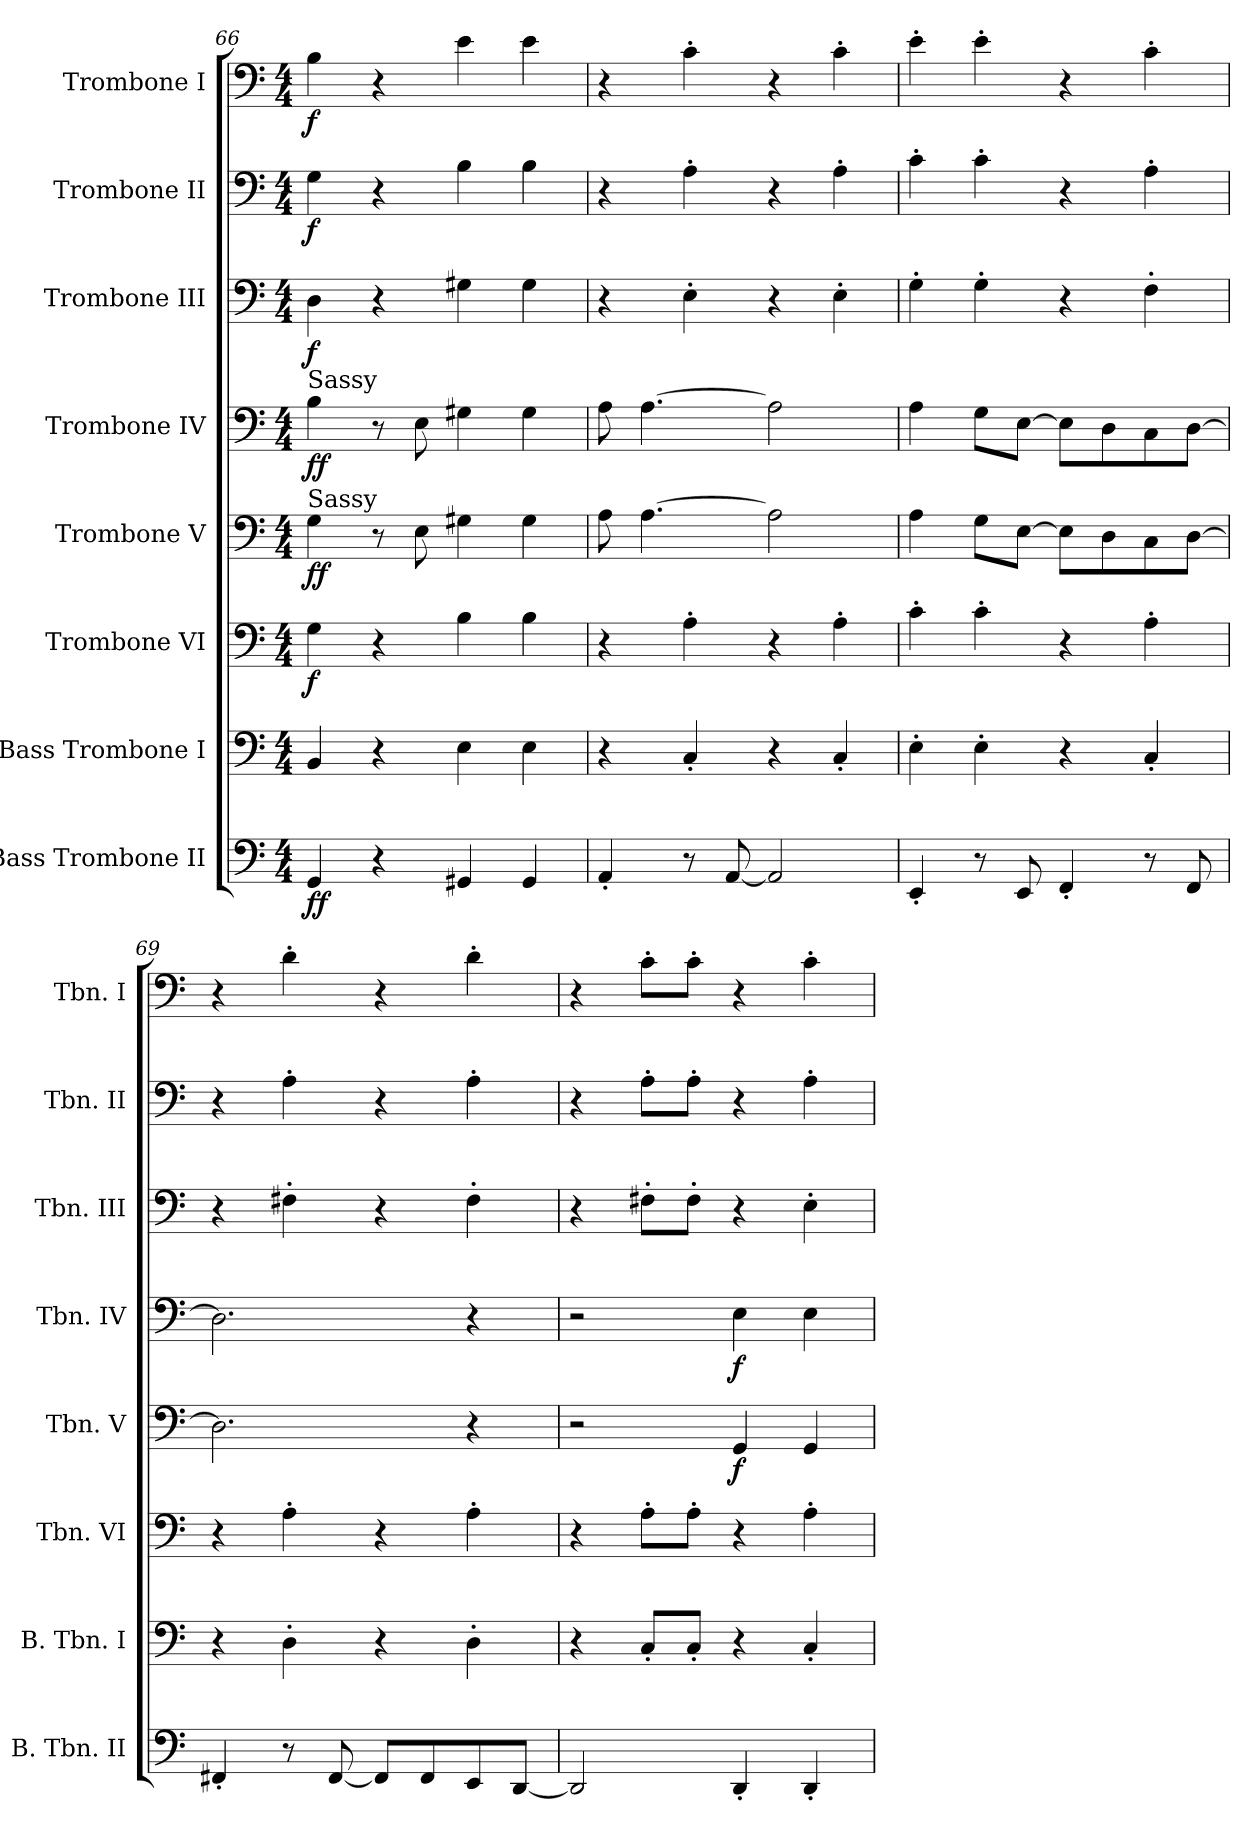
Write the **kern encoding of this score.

**kern	**dynam	**kern	**kern	**dynam	**kern	**dynam	**kern	**dynam	**kern	**dynam	**kern	**dynam	**kern	**dynam
*part8	*part8	*part7	*part6	*part6	*part5	*part5	*part4	*part4	*part3	*part3	*part2	*part2	*part1	*part1
*staff8	*staff8	*staff7	*staff6	*staff6	*staff5	*staff5	*staff4	*staff4	*staff3	*staff3	*staff2	*staff2	*staff1	*staff1
*I"Bass Trombone II	*	*I"Bass Trombone I	*I"Trombone VI	*	*I"Trombone V	*	*I"Trombone IV	*	*I"Trombone III	*	*I"Trombone II	*	*I"Trombone I	*
*I'B. Tbn. II	*	*I'B. Tbn. I	*I'Tbn. VI	*	*I'Tbn. V	*	*I'Tbn. IV	*	*I'Tbn. III	*	*I'Tbn. II	*	*I'Tbn. I	*
!!LO:PB:g=z
*clefF4	*	*clefF4	*clefF4	*	*clefF4	*	*clefF4	*	*clefF4	*	*clefF4	*	*clefF4	*
*k[]	*	*k[]	*k[]	*	*k[]	*	*k[]	*	*k[]	*	*k[]	*	*k[]	*
*M4/4	*	*M4/4	*M4/4	*	*M4/4	*	*M4/4	*	*M4/4	*	*M4/4	*	*M4/4	*
=66	=66	=66	=66	=66	=66	=66	=66	=66	=66	=66	=66	=66	=66	=66
!	!	!	!	!	!	!	!LO:TX:a:t=Sassy	!	!	!	!	!	!	!
!	!	!	!	!	!LO:TX:a:t=Sassy	!	!	!	!	!	!	!	!	!
!	!LO:DY:b	!	!	!LO:DY:b	!	!LO:DY:b	!	!LO:DY:b	!	!LO:DY:b	!	!LO:DY:b	!	!LO:DY:b
4GG/	ff	4BB/	4G\	f	4G\	ff	4B\	ff	4D\	f	4G\	f	4B\	f
4r	.	4r	4r	.	8r	.	8r	.	4r	.	4r	.	4r	.
.	.	.	.	.	8E\	.	8E\	.	.	.	.	.	.	.
4GG#X/	.	4E\	4B\	.	4G#X\	.	4G#X\	.	4G#X\	.	4B\	.	4e\	.
4GG#/	.	4E\	4B\	.	4G#\	.	4G#\	.	4G#\	.	4B\	.	4e\	.
=67	=67	=67	=67	=67	=67	=67	=67	=67	=67	=67	=67	=67	=67	=67
4AA'/	.	4r	4r	.	8A\	.	8A\	.	4r	.	4r	.	4r	.
.	.	.	.	.	[4.A\	.	[4.A\	.	.	.	.	.	.	.
8r	.	4C'/	4A'\	.	.	.	.	.	4E'\	.	4A'\	.	4c'\	.
[8AA/	.	.	.	.	.	.	.	.	.	.	.	.	.	.
2AA/]	.	4r	4r	.	2A\]	.	2A\]	.	4r	.	4r	.	4r	.
.	.	4C'/	4A'\	.	.	.	.	.	4E'\	.	4A'\	.	4c'\	.
=68	=68	=68	=68	=68	=68	=68	=68	=68	=68	=68	=68	=68	=68	=68
4EE'/	.	4E'\	4c'\	.	4A\	.	4A\	.	4G'\	.	4c'\	.	4e'\	.
8r	.	4E'\	4c'\	.	8G\L	.	8G\L	.	4G'\	.	4c'\	.	4e'\	.
8EE/	.	.	.	.	[8E\J	.	[8E\J	.	.	.	.	.	.	.
4FF'/	.	4r	4r	.	8E\L]	.	8E\L]	.	4r	.	4r	.	4r	.
.	.	.	.	.	8D\	.	8D\	.	.	.	.	.	.	.
8r	.	4C'/	4A'\	.	8C\	.	8C\	.	4F'\	.	4A'\	.	4c'\	.
8FF/	.	.	.	.	[8D\J	.	[8D\J	.	.	.	.	.	.	.
=69	=69	=69	=69	=69	=69	=69	=69	=69	=69	=69	=69	=69	=69	=69
4FF#X'/	.	4r	4r	.	2.D\]	.	2.D\]	.	4r	.	4r	.	4r	.
8r	.	4D'\	4A'\	.	.	.	.	.	4F#X'\	.	4A'\	.	4d'\	.
[8FF#/	.	.	.	.	.	.	.	.	.	.	.	.	.	.
8FF#/L]	.	4r	4r	.	.	.	.	.	4r	.	4r	.	4r	.
8FF#/	.	.	.	.	.	.	.	.	.	.	.	.	.	.
8EE/	.	4D'\	4A'\	.	4r	.	4r	.	4F#'\	.	4A'\	.	4d'\	.
[8DD/J	.	.	.	.	.	.	.	.	.	.	.	.	.	.
=70	=70	=70	=70	=70	=70	=70	=70	=70	=70	=70	=70	=70	=70	=70
2DD/]	.	4r	4r	.	2r	.	2r	.	4r	.	4r	.	4r	.
.	.	8C'/L	8A'\L	.	.	.	.	.	8F#X'\L	.	8A'\L	.	8c'\L	.
.	.	8C'/J	8A'\J	.	.	.	.	.	8F#'\J	.	8A'\J	.	8c'\J	.
!	!	!	!	!	!	!LO:DY:b	!	!LO:DY:b	!	!	!	!	!	!
4DD'/	.	4r	4r	.	4GG/	f	4E\	f	4r	.	4r	.	4r	.
4DD'/	.	4C'/	4A'\	.	4GG/	.	4E\	.	4E'\	.	4A'\	.	4c'\	.
=	=	=	=	=	=	=	=	=	=	=	=	=	=	=
*-	*-	*-	*-	*-	*-	*-	*-	*-	*-	*-	*-	*-	*-	*-
